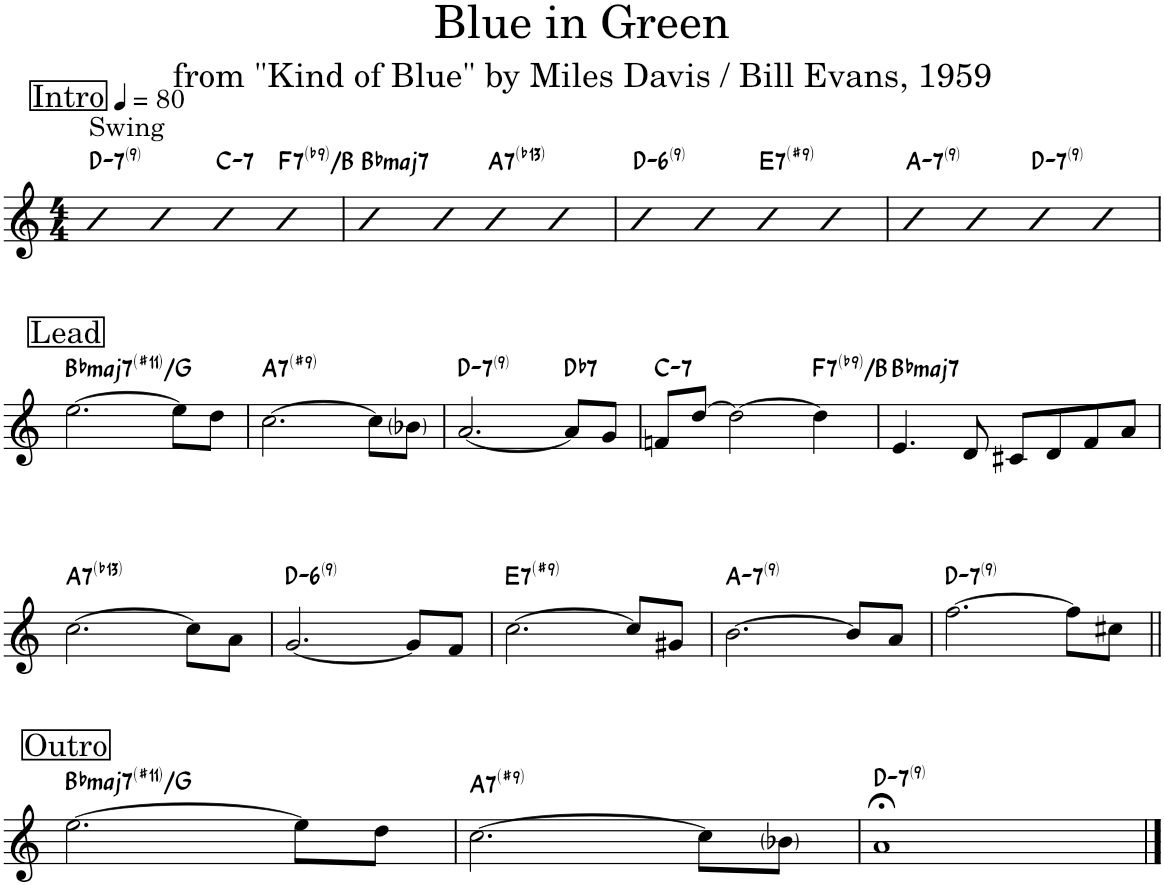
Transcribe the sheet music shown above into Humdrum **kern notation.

**kern	**harte
*part1	*part1
*staff1	*
*I"Piano	*
*I'Pno.	*
*clefG2	*
*k[]	*
*M4/4	*
*MM80	*
!!LO:REH:place=s1:a:rj:fs=14:t=Intro
=1	=1
!LO:TX:a:t=Swing	!LO:H:kt=7
4b	D:min7(9)
4b	.
!	!LO:H:kt=7
4b	C:min7
!	!LO:H:kt=7
4b	F:7(b9)/#4
=2	=2
!	!LO:H:kt=maj7
4b	Bb:maj7
4b	.
!	!LO:H:kt=7
4b	A:7(b13)
4b	.
=3	=3
!	!LO:H:kt=6
4b	D:min6(9)
4b	.
!	!LO:H:kt=7
4b	E:7(#9)
4b	.
=4	=4
!	!LO:H:kt=7
4b	A:min7(9)
4b	.
!	!LO:H:kt=7
4b	D:min7(9)
4b	.
!!LO:LB:g=z
!!LO:REH:place=s1:a:rj:fs=14:t=Lead
=5	=5
!	!LO:H:kt=maj7
[2.ee\	Bb:maj7(#11)/6
8ee\L]	.
8dd\J	.
=6	=6
!	!LO:H:kt=7
[2.cc\	A:7(#9)
8cc\L]	.
8b-X\J	.
=7	=7
!	!LO:H:kt=7
[2.a/	D:min7(9)
!	!LO:H:kt=7
8a/L]	Db:7
8g/J	.
=8	=8
!	!LO:H:kt=7
8fn/L	C:min7
[8dd/J	.
2dd\_	.
!	!LO:H:kt=7
4dd\]	F:7(b9)/#4
=9	=9
!	!LO:H:kt=maj7
4.e/	Bb:maj7
8d/	.
8c#X/L	.
8d/	.
8f/	.
8a/J	.
!!LO:LB:g=z
=10	=10
!	!LO:H:kt=7
[2.cc\	A:7(b13)
8cc\L]	.
8a\J	.
=11	=11
!	!LO:H:kt=6
[2.g/	D:min6(9)
8g/L]	.
8f/J	.
=12	=12
!	!LO:H:kt=7
[2.cc\	E:7(#9)
8cc/L]	.
8g#X/J	.
=13	=13
!	!LO:H:kt=7
[2.b\	A:min7(9)
8b/L]	.
8a/J	.
=14	=14
!	!LO:H:kt=7
[2.ff\	D:min7(9)
8ff\L]	.
8cc#X\J	.
!!LO:LB:g=z
!!LO:REH:place=s1:a:rj:fs=14:t=Outro
=15||	=15||
!	!LO:H:kt=maj7
[2.ee\	Bb:maj7(#11)/6
8ee\L]	.
8dd\J	.
=16	=16
!	!LO:H:kt=7
[2.cc\	A:7(#9)
8cc\L]	.
8b-X\J	.
=17	=17
!	!LO:H:kt=7
1a;<	D:min7(9)
==	==
*-	*-
